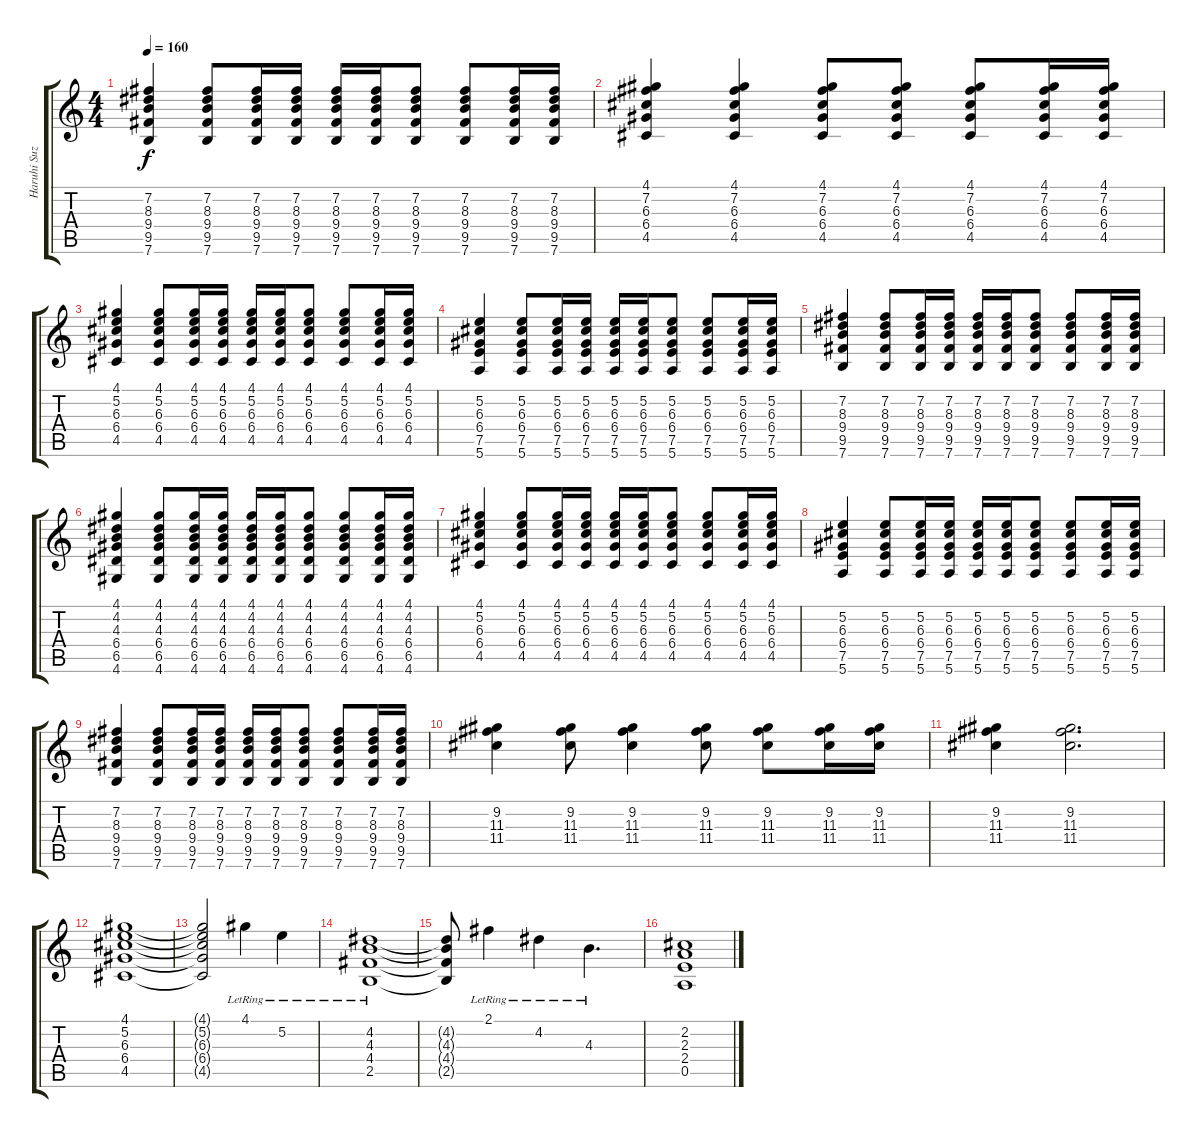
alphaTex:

\track ("Haruhi Suzumiya (Rhythm Guitar)" "Haruhi Suz") {instrument distortionguitar}
\staff {score tabs}
\tuning (E4 B3 G3 D3 A2 E2) {hide}
\ts (4 4)
\tempo 160
\clef g2
\ks c
(7.2 8.3 9.4 9.5 7.6).4{dy f} (7.2 8.3 9.4 9.5 7.6).8 (7.2 8.3 9.4 9.5 7.6).16 (7.2 8.3 9.4 9.5 7.6).16 (7.2 8.3 9.4 9.5 7.6).16 (7.2 8.3 9.4 9.5 7.6).16 (7.2 8.3 9.4 9.5 7.6).8 (7.2 8.3 9.4 9.5 7.6).8 (7.2 8.3 9.4 9.5 7.6).16 (7.2 8.3 9.4 9.5 7.6).16 |
(4.1 7.2 6.3 6.4 4.5).4 (4.1 7.2 6.3 6.4 4.5).4 (4.1 7.2 6.3 6.4 4.5).8 (4.1 7.2 6.3 6.4 4.5).8 (4.1 7.2 6.3 6.4 4.5).8 (4.1 7.2 6.3 6.4 4.5).16 (4.1 7.2 6.3 6.4 4.5).16 |
(4.1 5.2 6.3 6.4 4.5).4 (4.1 5.2 6.3 6.4 4.5).8 (4.1 5.2 6.3 6.4 4.5).16 (4.1 5.2 6.3 6.4 4.5).16 (4.1 5.2 6.3 6.4 4.5).16 (4.1 5.2 6.3 6.4 4.5).16 (4.1 5.2 6.3 6.4 4.5).8 (4.1 5.2 6.3 6.4 4.5).8 (4.1 5.2 6.3 6.4 4.5).16 (4.1 5.2 6.3 6.4 4.5).16 |
(5.2 6.3 6.4 7.5 5.6).4 (5.2 6.3 6.4 7.5 5.6).8 (5.2 6.3 6.4 7.5 5.6).16 (5.2 6.3 6.4 7.5 5.6).16 (5.2 6.3 6.4 7.5 5.6).16 (5.2 6.3 6.4 7.5 5.6).16 (5.2 6.3 6.4 7.5 5.6).8 (5.2 6.3 6.4 7.5 5.6).8 (5.2 6.3 6.4 7.5 5.6).16 (5.2 6.3 6.4 7.5 5.6).16 |
(7.2 8.3 9.4 9.5 7.6).4 (7.2 8.3 9.4 9.5 7.6).8 (7.2 8.3 9.4 9.5 7.6).16 (7.2 8.3 9.4 9.5 7.6).16 (7.2 8.3 9.4 9.5 7.6).16 (7.2 8.3 9.4 9.5 7.6).16 (7.2 8.3 9.4 9.5 7.6).8 (7.2 8.3 9.4 9.5 7.6).8 (7.2 8.3 9.4 9.5 7.6).16 (7.2 8.3 9.4 9.5 7.6).16 |
(4.1 4.2 4.3 6.4 6.5 4.6).4 (4.1 4.2 4.3 6.4 6.5 4.6).8 (4.1 4.2 4.3 6.4 6.5 4.6).16 (4.1 4.2 4.3 6.4 6.5 4.6).16 (4.1 4.2 4.3 6.4 6.5 4.6).16 (4.1 4.2 4.3 6.4 6.5 4.6).16 (4.1 4.2 4.3 6.4 6.5 4.6).8 (4.1 4.2 4.3 6.4 6.5 4.6).8 (4.1 4.2 4.3 6.4 6.5 4.6).16 (4.1 4.2 4.3 6.4 6.5 4.6).16 |
(4.1 5.2 6.3 6.4 4.5).4 (4.1 5.2 6.3 6.4 4.5).8 (4.1 5.2 6.3 6.4 4.5).16 (4.1 5.2 6.3 6.4 4.5).16 (4.1 5.2 6.3 6.4 4.5).16 (4.1 5.2 6.3 6.4 4.5).16 (4.1 5.2 6.3 6.4 4.5).8 (4.1 5.2 6.3 6.4 4.5).8 (4.1 5.2 6.3 6.4 4.5).16 (4.1 5.2 6.3 6.4 4.5).16 |
(5.2 6.3 6.4 7.5 5.6).4 (5.2 6.3 6.4 7.5 5.6).8 (5.2 6.3 6.4 7.5 5.6).16 (5.2 6.3 6.4 7.5 5.6).16 (5.2 6.3 6.4 7.5 5.6).16 (5.2 6.3 6.4 7.5 5.6).16 (5.2 6.3 6.4 7.5 5.6).8 (5.2 6.3 6.4 7.5 5.6).8 (5.2 6.3 6.4 7.5 5.6).16 (5.2 6.3 6.4 7.5 5.6).16 |
(7.2 8.3 9.4 9.5 7.6).4 (7.2 8.3 9.4 9.5 7.6).8 (7.2 8.3 9.4 9.5 7.6).16 (7.2 8.3 9.4 9.5 7.6).16 (7.2 8.3 9.4 9.5 7.6).16 (7.2 8.3 9.4 9.5 7.6).16 (7.2 8.3 9.4 9.5 7.6).8 (7.2 8.3 9.4 9.5 7.6).8 (7.2 8.3 9.4 9.5 7.6).16 (7.2 8.3 9.4 9.5 7.6).16 |
(9.2 11.3 11.4).4 (9.2 11.3 11.4).8 (9.2 11.3 11.4).4 (9.2 11.3 11.4).8 (9.2 11.3 11.4).8 (9.2 11.3 11.4).16 (9.2 11.3 11.4).16 |
(9.2 11.3 11.4).4 (9.2 11.3 11.4).2{d} |
(4.1 5.2 6.3 6.4 4.5).1 |
(4.1{t} 5.2{t} 6.3{t} 6.4{t} 4.5{t}).2 4.1{lr}.4 5.2{lr}.4 |
(4.2{lr} 4.3{lr} 4.4{lr} 2.5{lr}).1 |
(4.2{t} 4.3{t} 4.4{t} 2.5{t}).8 2.1{lr}.4 4.2{lr}.4 4.3{lr}.4{d} |
(2.2 2.3 2.4 0.5).1
